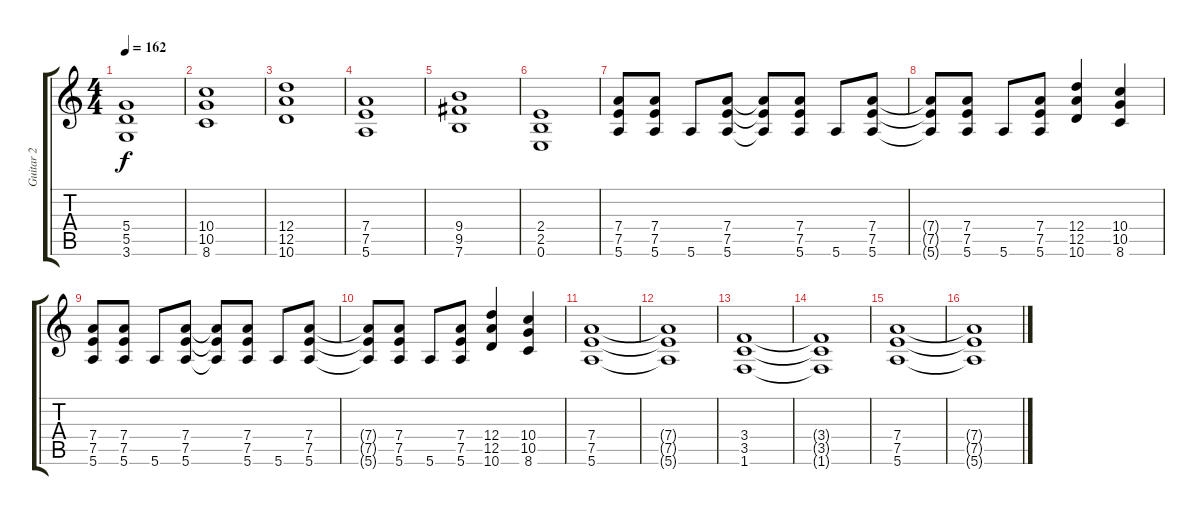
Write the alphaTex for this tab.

\track ("Guitar 2" "Guitar 2") {instrument distortionguitar}
\staff {score tabs}
\tuning (E4 B3 G3 D3 A2 E2) {hide}
\ts (4 4)
\tempo 162
\clef g2
\ks c
(5.4 5.5 3.6).1{dy f} |
(10.4 10.5 8.6).1 |
(12.4 12.5 10.6).1 |
(7.4 7.5 5.6).1 |
(9.4 9.5 7.6).1 |
(2.4 2.5 0.6).1 |
(7.4 7.5 5.6).8 (7.4 7.5 5.6).8 5.6.8 (7.4 7.5 5.6).8 (7.4{t} 7.5{t} 5.6{t}).8 (7.4 7.5 5.6).8 5.6.8 (7.4 7.5 5.6).8 |
(7.4{t} 7.5{t} 5.6{t}).8 (7.4 7.5 5.6).8 5.6.8 (7.4 7.5 5.6).8 (12.4 12.5 10.6).4 (10.4 10.5 8.6).4 |
(7.4 7.5 5.6).8 (7.4 7.5 5.6).8 5.6.8 (7.4 7.5 5.6).8 (7.4{t} 7.5{t} 5.6{t}).8 (7.4 7.5 5.6).8 5.6.8 (7.4 7.5 5.6).8 |
(7.4{t} 7.5{t} 5.6{t}).8 (7.4 7.5 5.6).8 5.6.8 (7.4 7.5 5.6).8 (12.4 12.5 10.6).4 (10.4 10.5 8.6).4 |
(7.4 7.5 5.6).1 |
(7.4{t} 7.5{t} 5.6{t}).1 |
(3.4 3.5 1.6).1 |
(3.4{t} 3.5{t} 1.6{t}).1 |
(7.4 7.5 5.6).1 |
(7.4{t} 7.5{t} 5.6{t}).1
